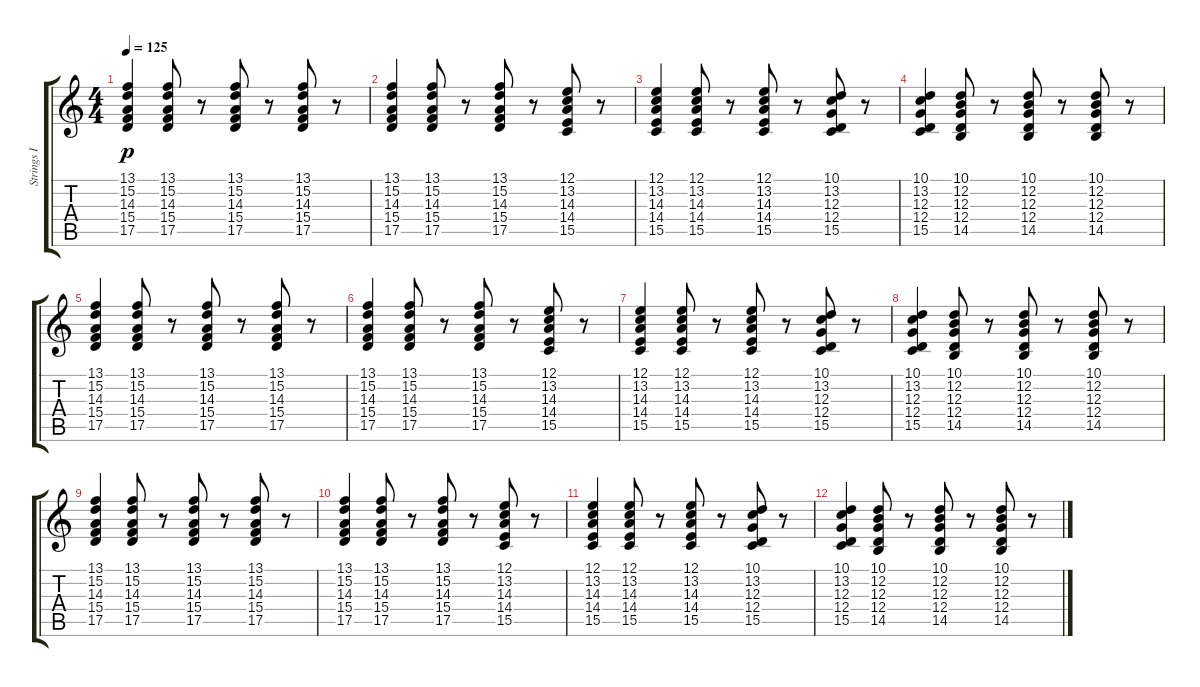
\track ("Strings I" "Strings I") {instrument pad8sweep}
\staff {score tabs}
\tuning (E4 B3 G3 D3 A2 E2) {hide}
\ts (4 4)
\tempo 125
\clef g2
\ks c
(13.1 15.2 14.3 15.4 17.5).4{dy p} (13.1 15.2 14.3 15.4 17.5).8 r.8 (13.1 15.2 14.3 15.4 17.5).8 r.8 (13.1 15.2 14.3 15.4 17.5).8 r.8 |
(13.1 15.2 14.3 15.4 17.5).4 (13.1 15.2 14.3 15.4 17.5).8 r.8 (13.1 15.2 14.3 15.4 17.5).8 r.8 (12.1 13.2 14.3 14.4 15.5).8 r.8 |
(12.1 13.2 14.3 14.4 15.5).4 (12.1 13.2 14.3 14.4 15.5).8 r.8 (12.1 13.2 14.3 14.4 15.5).8 r.8 (10.1 13.2 12.3 12.4 15.5).8 r.8 |
(10.1 13.2 12.3 12.4 15.5).4 (10.1 12.2 12.3 12.4 14.5).8 r.8 (10.1 12.2 12.3 12.4 14.5).8 r.8 (10.1 12.2 12.3 12.4 14.5).8 r.8 |
(13.1 15.2 14.3 15.4 17.5).4 (13.1 15.2 14.3 15.4 17.5).8 r.8 (13.1 15.2 14.3 15.4 17.5).8 r.8 (13.1 15.2 14.3 15.4 17.5).8 r.8 |
(13.1 15.2 14.3 15.4 17.5).4 (13.1 15.2 14.3 15.4 17.5).8 r.8 (13.1 15.2 14.3 15.4 17.5).8 r.8 (12.1 13.2 14.3 14.4 15.5).8 r.8 |
(12.1 13.2 14.3 14.4 15.5).4 (12.1 13.2 14.3 14.4 15.5).8 r.8 (12.1 13.2 14.3 14.4 15.5).8 r.8 (10.1 13.2 12.3 12.4 15.5).8 r.8 |
(10.1 13.2 12.3 12.4 15.5).4 (10.1 12.2 12.3 12.4 14.5).8 r.8 (10.1 12.2 12.3 12.4 14.5).8 r.8 (10.1 12.2 12.3 12.4 14.5).8 r.8 |
(13.1 15.2 14.3 15.4 17.5).4 (13.1 15.2 14.3 15.4 17.5).8 r.8 (13.1 15.2 14.3 15.4 17.5).8 r.8 (13.1 15.2 14.3 15.4 17.5).8 r.8 |
(13.1 15.2 14.3 15.4 17.5).4 (13.1 15.2 14.3 15.4 17.5).8 r.8 (13.1 15.2 14.3 15.4 17.5).8 r.8 (12.1 13.2 14.3 14.4 15.5).8 r.8 |
(12.1 13.2 14.3 14.4 15.5).4 (12.1 13.2 14.3 14.4 15.5).8 r.8 (12.1 13.2 14.3 14.4 15.5).8 r.8 (10.1 13.2 12.3 12.4 15.5).8 r.8 |
(10.1 13.2 12.3 12.4 15.5).4 (10.1 12.2 12.3 12.4 14.5).8 r.8 (10.1 12.2 12.3 12.4 14.5).8 r.8 (10.1 12.2 12.3 12.4 14.5).8 r.8
